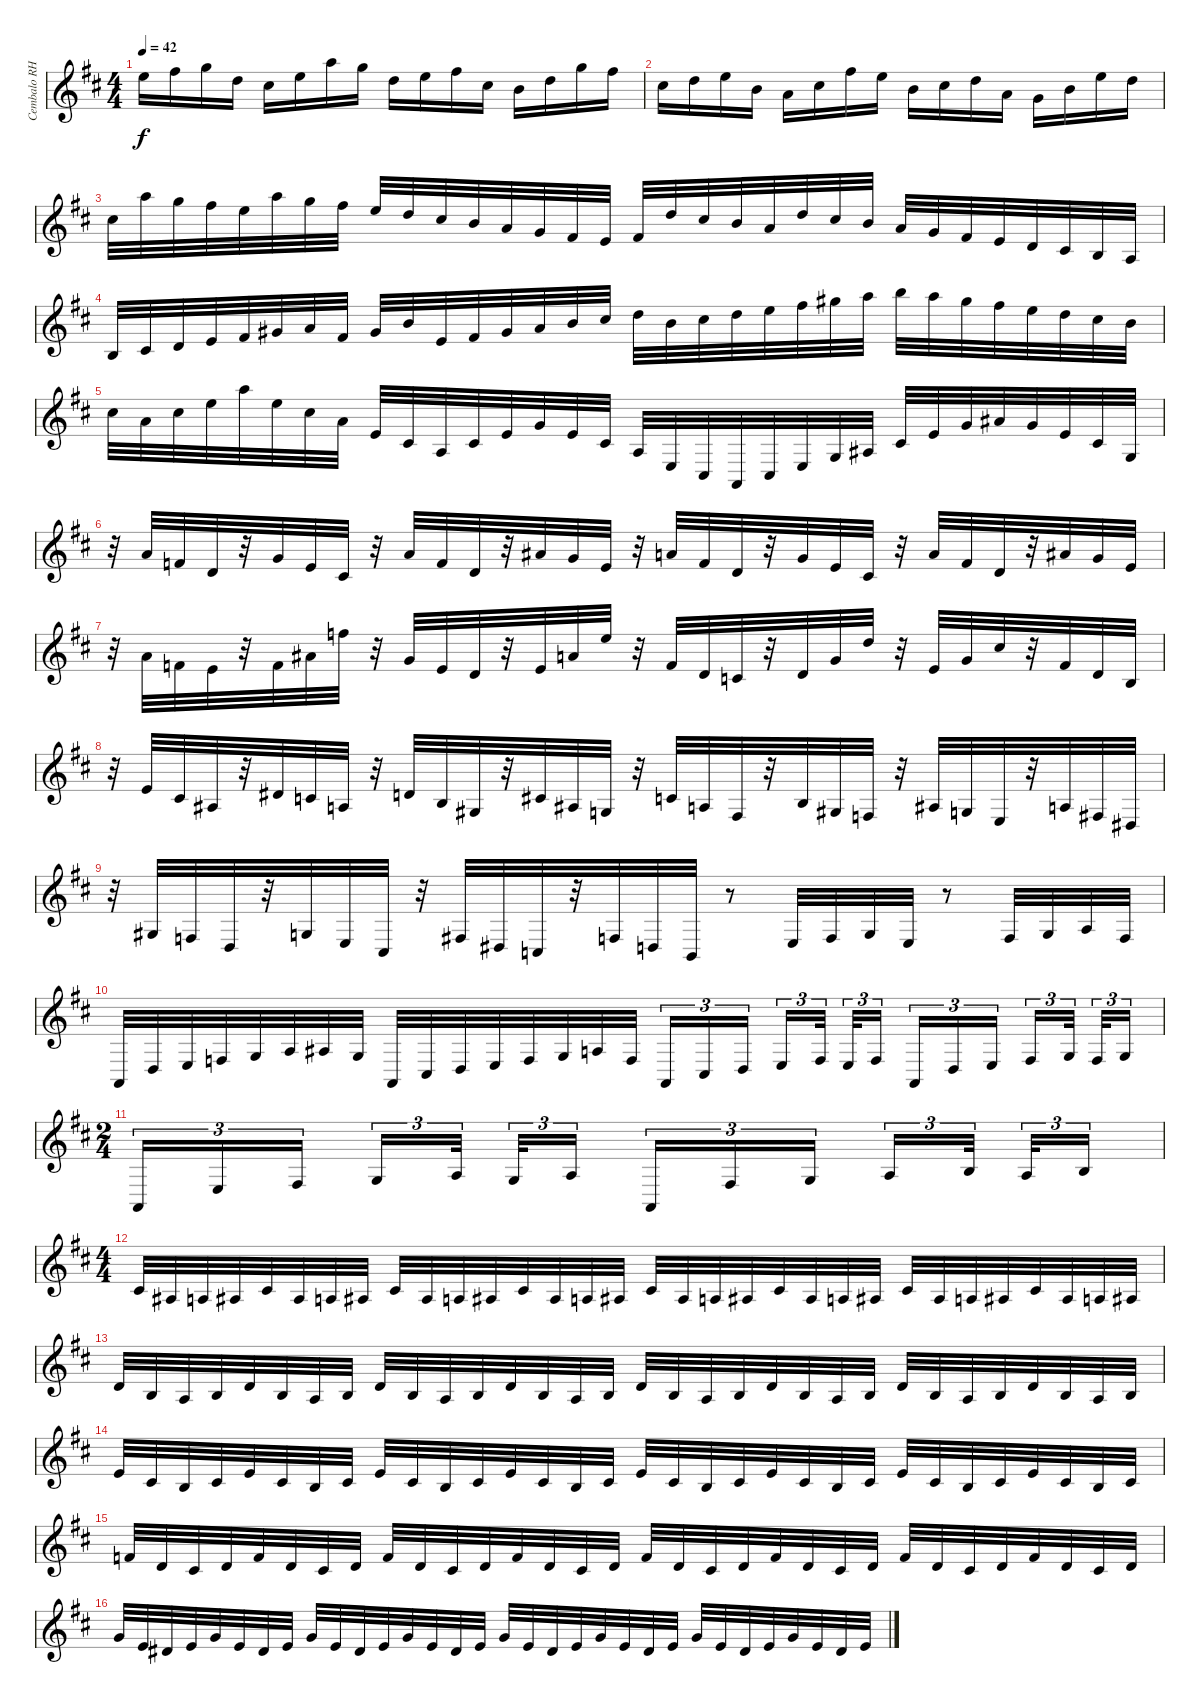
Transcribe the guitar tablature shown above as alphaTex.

\track ("Cembalo RH" "Cembalo RH") {mute instrument acousticgrandpiano}
\staff {score}
\tuning (E4 B3 G3 D3 A2 E2) {hide}
\ts (4 4)
\tempo 42
\clef g2
\ks d
17.2.16{dy f} 14.1.16 15.1.16 15.2.16 14.2.16 12.1.16 17.1.16 15.1.16 15.2.16 12.1.16 14.1.16 14.2.16 12.2.16 10.1.16 15.1.16 14.1.16 |
14.2.16 15.2.16 12.1.16 12.2.16 10.2.16 9.1.16 14.1.16 12.1.16 12.2.16 9.1.16 10.1.16 10.2.16 8.2.16 7.1.16 12.1.16 10.1.16 |
9.1.32 17.1.32 15.1.32 14.1.32 12.1.32 17.1.32 15.1.32 14.1.32 12.1.32 10.1.32 9.1.32 7.1.32 5.1.32 3.1.32 2.1.32 0.1.32 2.1.32 10.1.32 9.1.32 7.1.32 5.1.32 10.1.32 9.1.32 7.1.32 5.1.32 3.1.32 2.1.32 0.1.32 3.2.32 2.2.32 0.2.32 2.3.32 |
0.2.32 2.2.32 3.2.32 0.1.32 2.1.32 4.1.32 5.1.32 2.1.32 4.1.32 7.1.32 0.1.32 7.2.32 4.1.32 5.1.32 7.1.32 9.1.32 10.1.32 7.1.32 9.1.32 10.1.32 12.1.32 14.1.32 16.1.32 17.1.32 19.1.32 17.1.32 16.1.32 14.1.32 12.1.32 10.1.32 9.1.32 7.1.32 |
9.1.32 10.2.32 9.1.32 12.1.32 17.1.32 17.2.32 18.3.32 19.4.32 19.5.32 16.5.32 17.6.32 16.5.32 14.4.32 12.3.32 14.4.32 11.4.32 12.5.32 12.6.32 9.6.32 0.5.32 9.6.32 7.5.32 0.3.32 3.3.32 2.2.32 0.1.32 3.1.32 6.1.32 3.1.32 0.1.32 2.2.32 0.3.32 |
r.32 5.1.32 6.2.32 7.3.32 r.32 8.2.32 0.1.32 6.3.32 r.32 5.1.32 6.2.32 7.3.32 r.32 6.1.32 8.2.32 0.1.32 r.32 5.1.32 6.2.32 7.3.32 r.32 8.2.32 0.1.32 6.3.32 r.32 5.1.32 6.2.32 7.3.32 r.32 6.1.32 8.2.32 0.1.32 |
r.32 5.1.32 6.2.32 0.1.32 r.32 6.2.32 6.1.32 13.1.32 r.32 12.3.32 0.1.32 12.4.32 r.32 0.1.32 10.2.32 12.1.32 r.32 10.3.32 12.4.32 10.4.32 r.32 12.4.32 12.3.32 10.1.32 r.32 9.3.32 8.2.32 9.1.32 r.32 10.3.32 7.3.32 9.4.32 |
r.32 9.3.32 6.3.32 8.4.32 r.32 8.3.32 5.3.32 7.4.32 r.32 7.3.32 0.2.32 6.4.32 r.32 6.3.32 3.3.32 0.3.32 r.32 1.2.32 2.3.32 4.4.32 r.32 0.2.32 1.3.32 3.4.32 r.32 3.3.32 0.3.32 2.4.32 r.32 2.3.32 4.4.32 1.4.32 |
r.32 1.3.32 3.4.32 0.4.32 r.32 0.3.32 2.4.32 4.5.32 r.32 4.4.32 1.4.32 3.5.32 r.32 3.4.32 0.4.32 2.5.32 r.8 2.4.32 3.4.32 0.3.32 2.4.32 r.8 3.4.32 0.3.32 2.3.32 3.4.32 |
0.5.32 0.4.32 2.4.32 3.4.32 0.3.32 2.3.32 3.3.32 0.3.32 0.5.32 4.5.32 0.4.32 2.4.32 3.4.32 0.3.32 2.3.32 3.4.32 0.5.16{tu (3 2)} 4.5.16{tu (3 2)} 0.4.16{tu (3 2) beam splitsecondary} 2.4.16{tu (3 2)} 3.4.32{tu (3 2) beam splitsecondary} 2.4.32{tu (3 2)} 3.4.16{tu (3 2)} 0.5.16{tu (3 2)} 0.4.16{tu (3 2)} 2.4.16{tu (3 2) beam splitsecondary} 3.4.16{tu (3 2)} 0.3.32{tu (3 2) beam splitsecondary} 3.4.32{tu (3 2)} 0.3.16{tu (3 2)} |
\ts (2 4)
0.5.16{tu (3 2)} 2.4.16{tu (3 2)} 4.4.16{tu (3 2) beam splitsecondary} 0.3.16{tu (3 2)} 2.3.32{tu (3 2) beam splitsecondary} 0.3.32{tu (3 2)} 2.3.16{tu (3 2)} 0.5.16{tu (3 2)} 4.4.16{tu (3 2)} 0.3.16{tu (3 2) beam splitsecondary} 2.3.16{tu (3 2)} 0.2.32{tu (3 2) beam splitsecondary} 2.3.32{tu (3 2)} 0.2.16{tu (3 2)} |
\ts (4 4)
2.2.32 3.3.32 2.3.32 3.3.32 2.2.32 3.3.32 2.3.32 3.3.32 2.2.32 3.3.32 2.3.32 3.3.32 2.2.32 3.3.32 2.3.32 3.3.32 2.2.32 3.3.32 2.3.32 3.3.32 2.2.32 3.3.32 2.3.32 3.3.32 2.2.32 3.3.32 2.3.32 3.3.32 2.2.32 3.3.32 2.3.32 3.3.32 |
3.2.32 0.2.32 2.3.32 0.2.32 3.2.32 0.2.32 2.3.32 0.2.32 3.2.32 0.2.32 2.3.32 0.2.32 3.2.32 0.2.32 2.3.32 0.2.32 3.2.32 0.2.32 2.3.32 0.2.32 3.2.32 0.2.32 2.3.32 0.2.32 3.2.32 0.2.32 2.3.32 0.2.32 3.2.32 0.2.32 2.3.32 0.2.32 |
0.1.32 2.2.32 0.2.32 2.2.32 0.1.32 2.2.32 0.2.32 2.2.32 0.1.32 2.2.32 0.2.32 2.2.32 0.1.32 2.2.32 0.2.32 2.2.32 0.1.32 2.2.32 0.2.32 2.2.32 0.1.32 2.2.32 0.2.32 2.2.32 0.1.32 2.2.32 0.2.32 2.2.32 0.1.32 2.2.32 0.2.32 2.2.32 |
1.1.32 3.2.32 2.2.32 3.2.32 1.1.32 3.2.32 2.2.32 3.2.32 1.1.32 3.2.32 2.2.32 3.2.32 1.1.32 3.2.32 2.2.32 3.2.32 1.1.32 3.2.32 2.2.32 3.2.32 1.1.32 3.2.32 2.2.32 3.2.32 1.1.32 3.2.32 2.2.32 3.2.32 1.1.32 3.2.32 2.2.32 3.2.32 |
3.1.32 0.1.32 4.2.32 0.1.32 3.1.32 0.1.32 4.2.32 0.1.32 3.1.32 0.1.32 4.2.32 0.1.32 3.1.32 0.1.32 4.2.32 0.1.32 3.1.32 0.1.32 4.2.32 0.1.32 3.1.32 0.1.32 4.2.32 0.1.32 3.1.32 0.1.32 4.2.32 0.1.32 3.1.32 0.1.32 4.2.32 0.1.32
